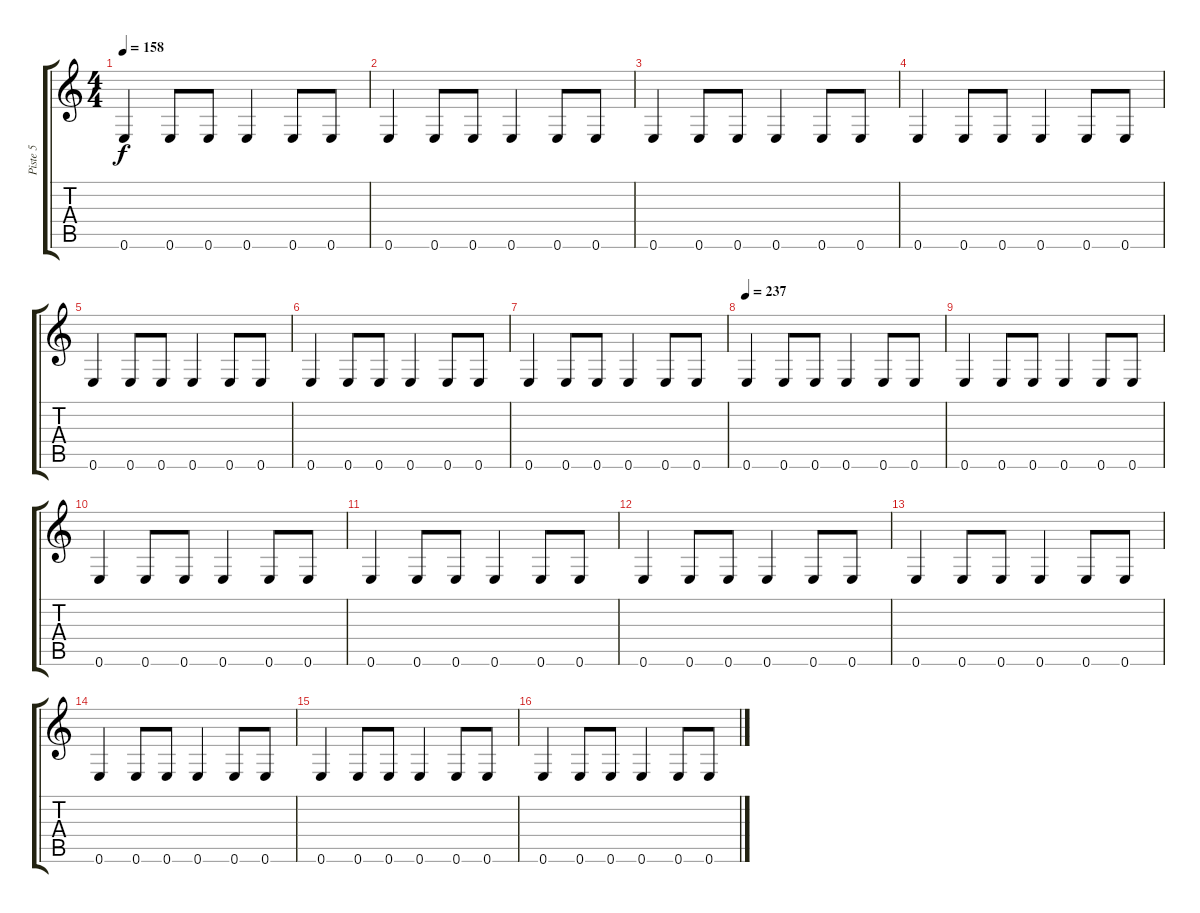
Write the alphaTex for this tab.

\track ("Piste 5" "Piste 5") {instrument electricbassfinger}
\staff {score tabs}
\tuning (E4 B3 G3 D3 A2 E2) {hide}
\ts (4 4)
\tempo 158
\clef g2
\ks c
0.6.4{dy f} 0.6.8 0.6.8 0.6.4 0.6.8 0.6.8 |
0.6.4 0.6.8 0.6.8 0.6.4 0.6.8 0.6.8 |
0.6.4 0.6.8 0.6.8 0.6.4 0.6.8 0.6.8 |
0.6.4 0.6.8 0.6.8 0.6.4 0.6.8 0.6.8 |
0.6.4 0.6.8 0.6.8 0.6.4 0.6.8 0.6.8 |
0.6.4 0.6.8 0.6.8 0.6.4 0.6.8 0.6.8 |
0.6.4 0.6.8 0.6.8 0.6.4 0.6.8 0.6.8 |
\tempo 237
0.6.4 0.6.8 0.6.8 0.6.4 0.6.8 0.6.8 |
0.6.4 0.6.8 0.6.8 0.6.4 0.6.8 0.6.8 |
0.6.4 0.6.8 0.6.8 0.6.4 0.6.8 0.6.8 |
0.6.4 0.6.8 0.6.8 0.6.4 0.6.8 0.6.8 |
0.6.4 0.6.8 0.6.8 0.6.4 0.6.8 0.6.8 |
0.6.4 0.6.8 0.6.8 0.6.4 0.6.8 0.6.8 |
0.6.4 0.6.8 0.6.8 0.6.4 0.6.8 0.6.8 |
0.6.4 0.6.8 0.6.8 0.6.4 0.6.8 0.6.8 |
0.6.4 0.6.8 0.6.8 0.6.4 0.6.8 0.6.8
